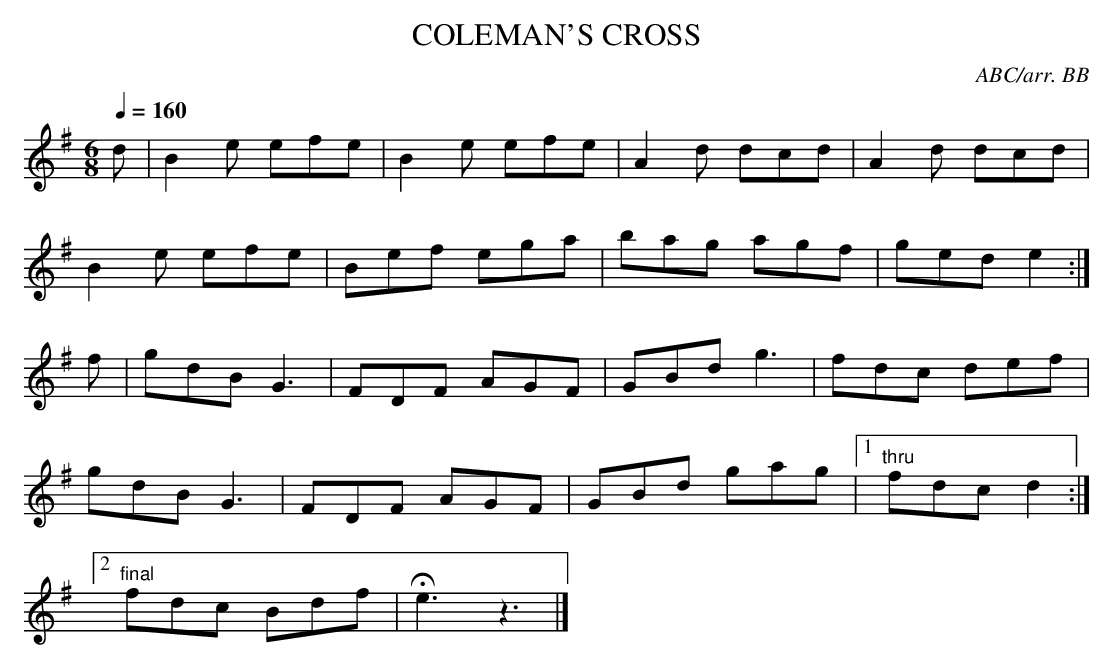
X:1
T:COLEMAN'S CROSS
C:ABC/arr. BB
Q:1/4=160
M:6/8
L:1/8
K:G
d|B2e efe|B2e efe|A2d dcd|A2d dcd|
B2e efe|Bef ega|bag agf|ged e2 :|
f|gdB G3|FDF AGF|GBd g3|fdc def|
gdB G3|FDF AGF|GBd gag|1 "thru"fdc d2 :|
[2 "final"fdc Bdf|He3z3|]
